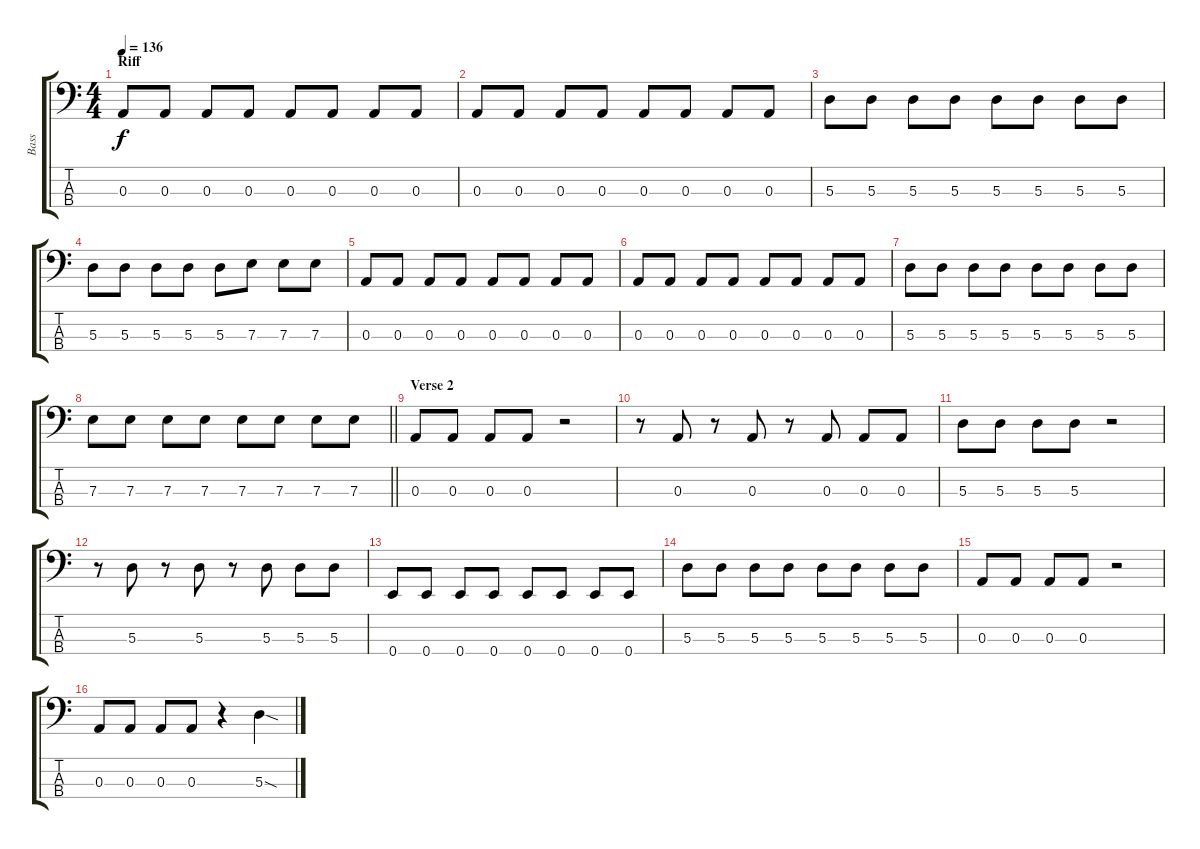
\track ("Bass" "Bass") {instrument electricbassfinger}
\staff {score tabs}
\tuning (G2 D2 A1 E1) {hide}
\ts (4 4)
\section ("" "Riff")
\tempo 136
\clef f4
\ks c
0.3.8{dy f} 0.3.8 0.3.8 0.3.8 0.3.8 0.3.8 0.3.8 0.3.8 |
0.3.8 0.3.8 0.3.8 0.3.8 0.3.8 0.3.8 0.3.8 0.3.8 |
5.3.8 5.3.8 5.3.8 5.3.8 5.3.8 5.3.8 5.3.8 5.3.8 |
5.3.8 5.3.8 5.3.8 5.3.8 5.3.8 7.3.8 7.3.8 7.3.8 |
0.3.8 0.3.8 0.3.8 0.3.8 0.3.8 0.3.8 0.3.8 0.3.8 |
0.3.8 0.3.8 0.3.8 0.3.8 0.3.8 0.3.8 0.3.8 0.3.8 |
5.3.8 5.3.8 5.3.8 5.3.8 5.3.8 5.3.8 5.3.8 5.3.8 |
\barLineRight lightlight
7.3.8 7.3.8 7.3.8 7.3.8 7.3.8 7.3.8 7.3.8 7.3.8 |
\section ("" "Verse 2")
0.3.8 0.3.8 0.3.8 0.3.8 r.2 |
r.8 0.3.8 r.8 0.3.8 r.8 0.3.8 0.3.8 0.3.8 |
5.3.8 5.3.8 5.3.8 5.3.8 r.2 |
r.8 5.3.8 r.8 5.3.8 r.8 5.3.8 5.3.8 5.3.8 |
0.4.8 0.4.8 0.4.8 0.4.8 0.4.8 0.4.8 0.4.8 0.4.8 |
5.3.8 5.3.8 5.3.8 5.3.8 5.3.8 5.3.8 5.3.8 5.3.8 |
0.3.8 0.3.8 0.3.8 0.3.8 r.2 |
0.3.8 0.3.8 0.3.8 0.3.8 r.4 5.3{sod}.4
